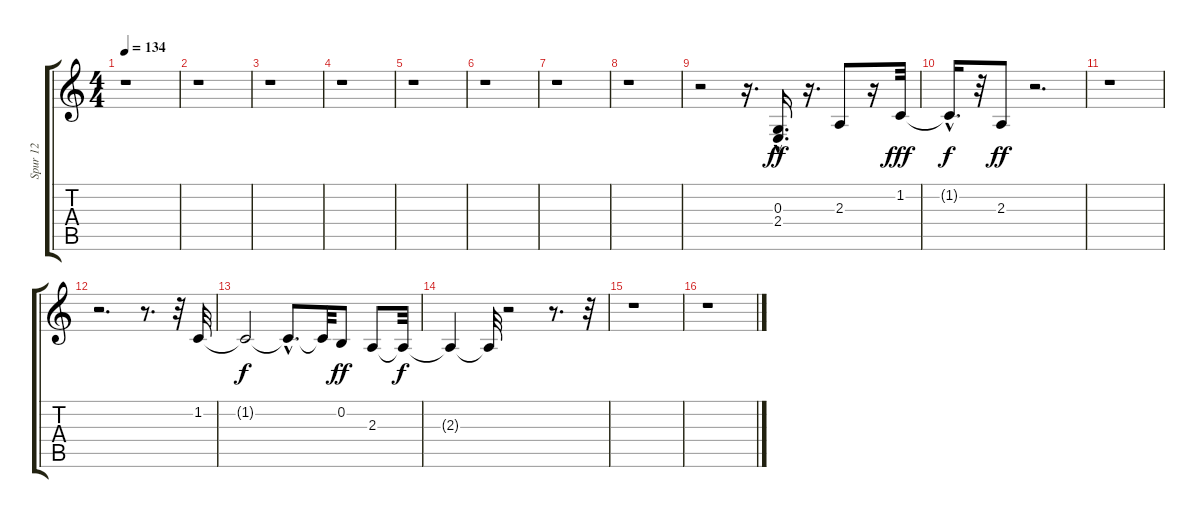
\track ("Spur 12" "Spur 12") {instrument tenorsax}
\staff {score tabs}
\tuning (E4 B3 G3 D3 A2 E2) {hide}
\ts (4 4)
\tempo 134
\clef g2
\ks c
r.1{dy f} |
r.1 |
r.1 |
r.1 |
r.1 |
r.1 |
r.1 |
r.1 |
r.2 r.16{d} (0.3{hac} 2.4{hac}).16{d dy ff} r.16{d} 2.3.8 r.16 1.2.32{dy fff} |
1.2{hac t}.16{d dy f} r.32 2.3.8{dy ff} r.2{d} |
r.1 |
r.2{d} r.8{d} r.32 1.2.32 |
1.2{t}.2{dy f} 1.2{hac t}.8{d} 1.2{t}.32 0.2.8{dy ff} 2.3.8 2.3{t}.32{dy f} |
2.3{t}.4 2.3{t}.32 r.2 r.8{d} r.32 |
r.1 |
r.1
